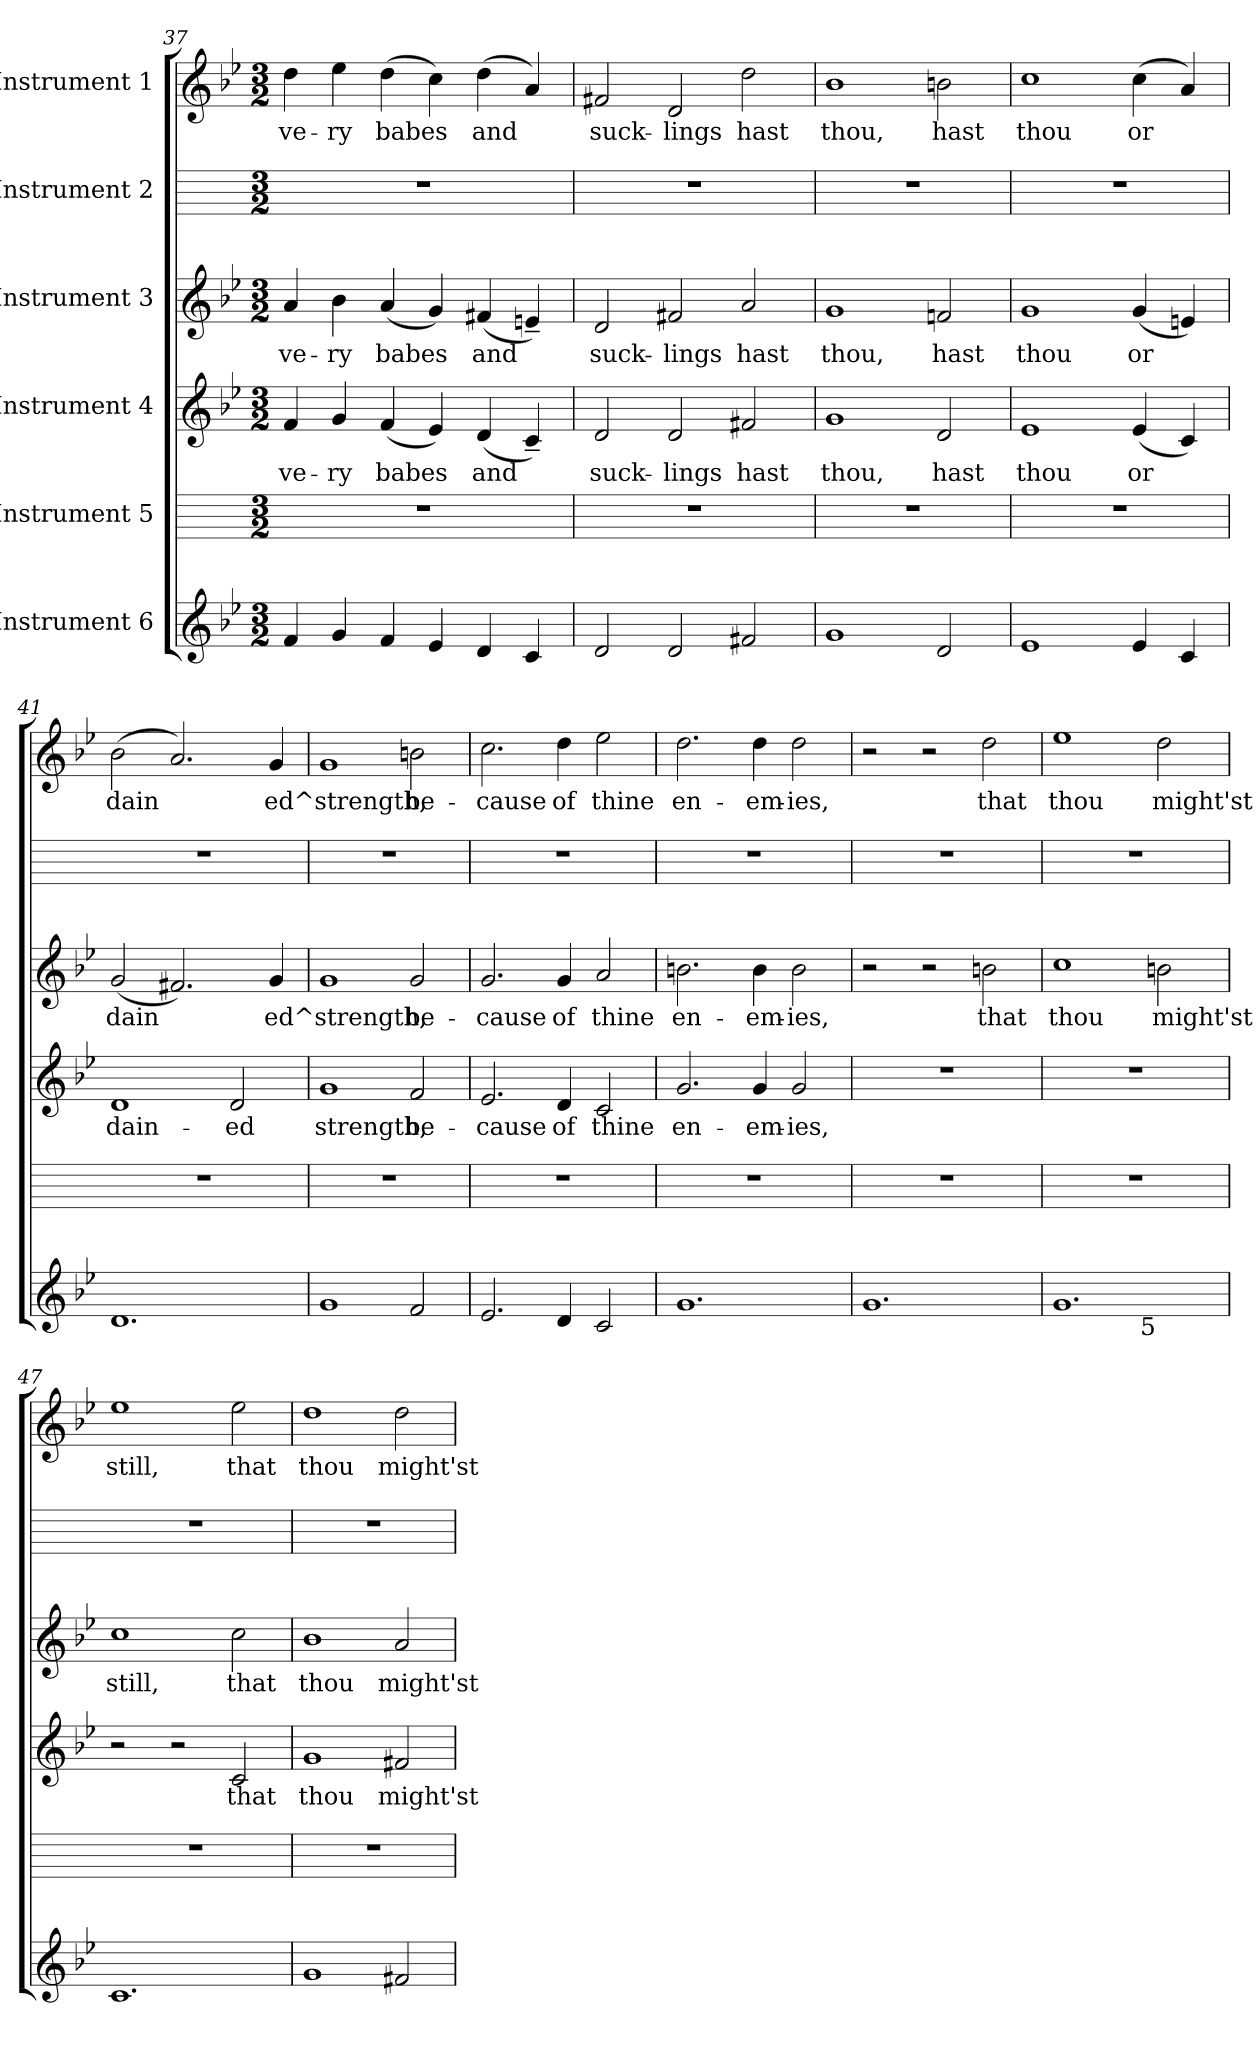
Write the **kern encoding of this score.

**kern	**text	**kern	**kern	**text	**kern	**text	**kern	**kern	**text
*part6	*part6	*part5	*part4	*part4	*part3	*part3	*part2	*part1	*part1
*staff6	*staff6	*staff5	*staff4	*staff4	*staff3	*staff3	*staff2	*staff1	*staff1
*I"Instrument 6	*	*I"Instrument 5	*I"Instrument 4	*	*I"Instrument 3	*	*I"Instrument 2	*I"Instrument 1	*
*clefG2	*	*	*clefG2	*	*clefG2	*	*	*clefG2	*
*k[b-e-]	*	*k[]	*k[b-e-]	*	*k[b-e-]	*	*k[]	*k[b-e-]	*
*B-:	*	*C:	*B-:	*	*B-:	*	*C:	*B-:	*
*M3/2	*	*M3/2	*M3/2	*	*M3/2	*	*M3/2	*M3/2	*
=37	=37	=37	=37	=37	=37	=37	=37	=37	=37
!	!LO:LY:a:cj	!	!	!LO:LY:b:cj	!	!LO:LY:b:cj	!	!	!LO:LY:b:cj
4f/	.	1.r	4f/	ve-	4a/	ve-	1.r	4dd\	ve-
!	!LO:LY:a:cj	!	!	!LO:LY:b:cj	!	!LO:LY:b:cj	!	!	!LO:LY:b:cj
4g/	.	.	4g/	-ry	4b-\	-ry	.	4ee-\	-ry
!	!LO:LY:a:cj	!	!	!LO:LY:b:cj	!	!LO:LY:b:cj	!	!	!LO:LY:b:cj
4f/	.	.	(<4f/	babes	(<4a/	babes	.	(>4dd\	babes
!	!LO:LY:a:cj	!	!	!LO:LY:b:cj	!	!LO:LY:b:cj	!	!	!LO:LY:b:cj
4e-/	.	.	4e-/)	.	4g/)	.	.	4cc\)	.
!	!LO:LY:a:cj	!	!	!LO:LY:b:cj	!	!LO:LY:b:cj	!	!	!LO:LY:b:cj
4d/	.	.	(<4d/	and	(<4f#X/	and	.	(>4dd\	and
!	!LO:LY:a:cj	!	!	!LO:LY:b:cj	!	!LO:LY:b:cj	!	!	!LO:LY:b:cj
4c/	.	.	4c~</)	.	4en~</)	.	.	4a/)	.
=38	=38	=38	=38	=38	=38	=38	=38	=38	=38
!	!LO:LY:a:cj	!	!	!LO:LY:b:cj	!	!LO:LY:b:cj	!	!	!LO:LY:b:cj
2d/	.	1.r	2d/	suck-	2d/	suck-	1.r	2f#X/	suck-
!	!LO:LY:a:cj	!	!	!LO:LY:b:cj	!	!LO:LY:b:cj	!	!	!LO:LY:b:cj
2d/	.	.	2d/	-lings	2f#X/	-lings	.	2d/	-lings
!	!LO:LY:a:cj	!	!	!LO:LY:b:cj	!	!LO:LY:b:cj	!	!	!LO:LY:b:cj
2f#X/	.	.	2f#X/	hast	2a/	hast	.	2dd\	hast
!!LO:LB:g=z
=39	=39	=39	=39	=39	=39	=39	=39	=39	=39
!	!LO:LY:a:cj	!	!	!LO:LY:b:cj	!	!LO:LY:b:cj	!	!	!LO:LY:b:cj
1g	.	1.r	1g	thou,	1g	thou,	1.r	1b-	thou,
!	!LO:LY:a:cj	!	!	!LO:LY:b:cj	!	!LO:LY:b:cj	!	!	!LO:LY:b:cj
2d/	.	.	2d/	hast	2fn/	hast	.	2bn\	hast
=40	=40	=40	=40	=40	=40	=40	=40	=40	=40
!	!LO:LY:a:cj	!	!	!LO:LY:b:cj	!	!LO:LY:b:cj	!	!	!LO:LY:b:cj
1e-	.	1.r	1e-	thou	1g	thou	1.r	1cc	thou
!	!LO:LY:a:cj	!	!	!LO:LY:b:cj	!	!LO:LY:b:cj	!	!	!LO:LY:b:cj
4e-/	.	.	(<4e-/	or-	(<4g/	or-	.	(>4cc\	or-
!	!LO:LY:a:cj	!	!	!LO:LY:b:cj	!	!LO:LY:b:cj	!	!	!LO:LY:b:cj
4c/	.	.	4c/)	--	4en/)	--	.	4a/)	--
=41	=41	=41	=41	=41	=41	=41	=41	=41	=41
!	!LO:LY:a:cj	!	!	!LO:LY:b:cj	!	!LO:LY:b:cj	!	!	!LO:LY:b:cj
1.d	.	1.r	1d	-dain-	(<2g/	-dain-	1.r	(>2b-\	-dain-
!	!	!	!	!	!	!LO:LY:b:cj	!	!	!LO:LY:b:cj
.	.	.	.	.	2.f#X/)	--	.	2.a/)	--
!	!	!	!	!LO:LY:b:cj	!	!	!	!	!
.	.	.	2d/	-ed	.	.	.	.	.
!	!	!	!	!	!	!LO:LY:b:cj	!	!	!LO:LY:b:cj
.	.	.	.	.	4g/	-ed^strength,	.	4g/	-ed^strength,
=42	=42	=42	=42	=42	=42	=42	=42	=42	=42
!	!LO:LY:a:cj	!	!	!LO:LY:b:cj	!	!LO:LY:b:cj	!	!	!LO:LY:b:cj
1g	.	1.r	1g	strength,	1g	.	1.r	1g	.
!	!LO:LY:a:cj	!	!	!LO:LY:b:cj	!	!LO:LY:b:cj	!	!	!LO:LY:b:cj
2f/	.	.	2f/	be-	2g/	be-	.	2bn\	be-
=43	=43	=43	=43	=43	=43	=43	=43	=43	=43
!	!LO:LY:a:cj	!	!	!LO:LY:b:cj	!	!LO:LY:b:cj	!	!	!LO:LY:b:cj
2.e-/	.	1.r	2.e-/	-cause	2.g/	-cause	1.r	2.cc\	-cause
!	!LO:LY:a:cj	!	!	!LO:LY:b:cj	!	!LO:LY:b:cj	!	!	!LO:LY:b:cj
4d/	.	.	4d/	of	4g/	of	.	4dd\	of
!	!LO:LY:a:cj	!	!	!LO:LY:b:cj	!	!LO:LY:b:cj	!	!	!LO:LY:b:cj
2c/	.	.	2c/	thine	2a/	thine	.	2ee-\	thine
=44	=44	=44	=44	=44	=44	=44	=44	=44	=44
!	!LO:LY:a:cj	!	!	!LO:LY:b:cj	!	!LO:LY:b:cj	!	!	!LO:LY:b:cj
1.g	.	1.r	2.g/	en-	2.bn\	en-	1.r	2.dd\	en-
!	!	!	!	!LO:LY:b:cj	!	!LO:LY:b:cj	!	!	!LO:LY:b:cj
.	.	.	4g/	-em-	4b\	-em-	.	4dd\	-em-
!	!	!	!	!LO:LY:b:cj	!	!LO:LY:b:cj	!	!	!LO:LY:b:cj
.	.	.	2g/	-ies,	2b\	-ies,	.	2dd\	-ies,
!!LO:PB:g=z
=45	=45	=45	=45	=45	=45	=45	=45	=45	=45
!	!LO:LY:a:cj	!	!	!	!	!	!	!	!
1.g	.	1.r	1.r	.	2r	.	1.r	2r	.
.	.	.	.	.	2r	.	.	2r	.
!	!	!	!	!	!	!LO:LY:b:cj	!	!	!LO:LY:b:cj
.	.	.	.	.	2bn\	that	.	2dd\	that
=46	=46	=46	=46	=46	=46	=46	=46	=46	=46
!	!LO:LY:a:cj	!	!	!	!	!LO:LY:b:cj	!	!	!LO:LY:b:cj
*^	*	*	*	*	*	*	*	*	*
1.g	2...ryy	.	1.r	1.r	.	1cc	thou	1.r	1ee-	thou
!	!LO:TX:b:t=5	!	!	!	!	!	!	!	!	!
.	2ryy	.	.	.	.	.	.	.	.	.
!	!	!	!	!	!	!	!LO:LY:b:cj	!	!	!LO:LY:b:cj
.	.	.	.	.	.	2bn\	might'st	.	2dd\	might'st
.	16ryy	.	.	.	.	.	.	.	.	.
=47	=47	=47	=47	=47	=47	=47	=47	=47	=47	=47
!	!	!LO:LY:a:cj	!	!	!	!	!LO:LY:b:cj	!	!	!LO:LY:b:cj
*v	*v	*	*	*	*	*	*	*	*	*
1.c	.	1.r	2r	.	1cc	still,	1.r	1ee-	still,
.	.	.	2r	.	.	.	.	.	.
!	!	!	!	!LO:LY:b:cj	!	!LO:LY:b:cj	!	!	!LO:LY:b:cj
.	.	.	2c/	that	2cc\	that	.	2ee-\	that
=48	=48	=48	=48	=48	=48	=48	=48	=48	=48
!	!LO:LY:a:cj	!	!	!LO:LY:b:cj	!	!LO:LY:b:cj	!	!	!LO:LY:b:cj
1g	.	1.r	1g	thou	1b-	thou	1.r	1dd	thou
!	!LO:LY:a:cj	!	!	!LO:LY:b:cj	!	!LO:LY:b:cj	!	!	!LO:LY:b:cj
2f#X/	.	.	2f#X/	might'st	2a/	might'st	.	2dd\	might'st
=	=	=	=	=	=	=	=	=	=
*-	*-	*-	*-	*-	*-	*-	*-	*-	*-
